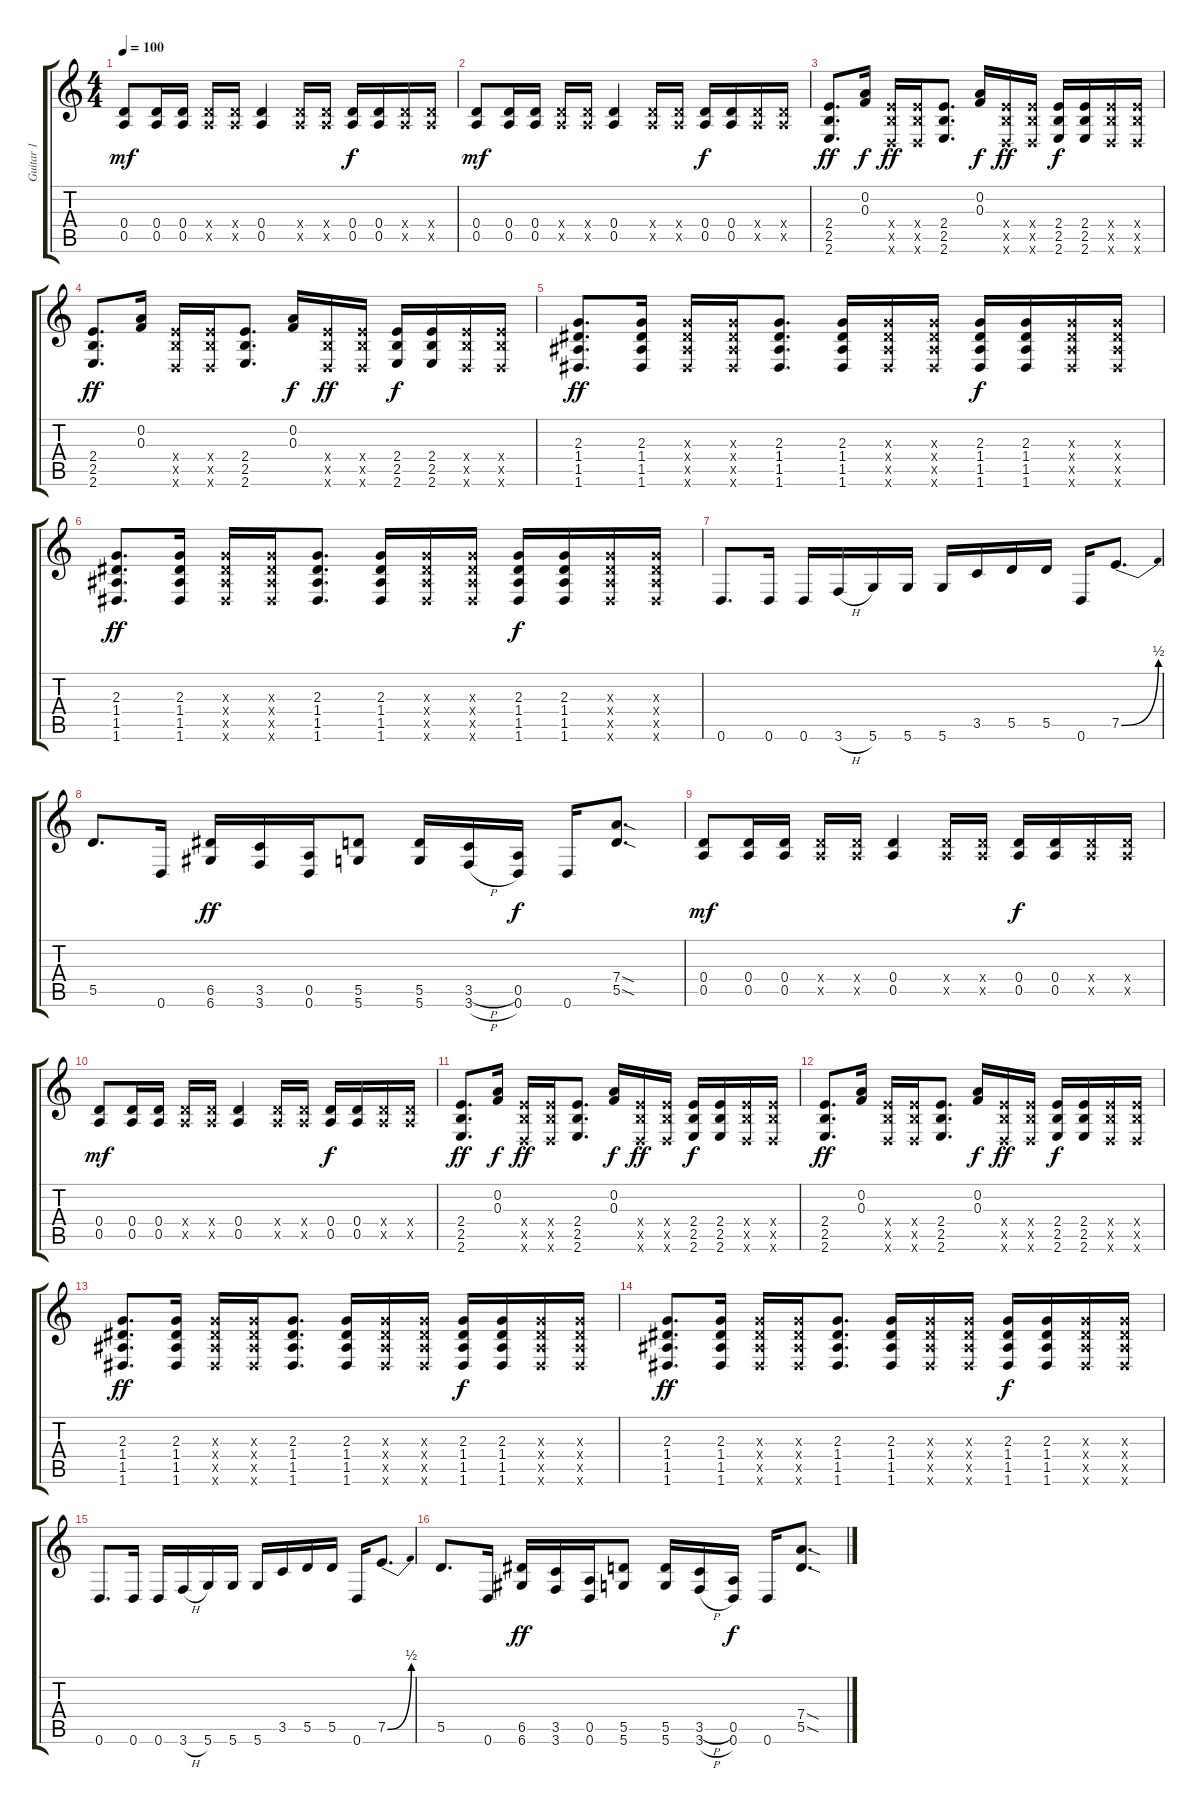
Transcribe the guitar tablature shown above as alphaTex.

\track ("Guitar 1" "Guitar 1") {instrument overdrivenguitar}
\staff {score tabs}
\tuning (E4 A3 F3 D3 A2 D2) {hide}
\ts (4 4)
\tempo 100
\clef g2
\ks c
(0.4 0.5).8{dy mf} (0.4 0.5).16 (0.4 0.5).16 (0.4{x} 0.5{x}).16 (0.4{x} 0.5{x}).16 (0.4 0.5).4 (0.4{x} 0.5{x}).16 (0.4{x} 0.5{x}).16 (0.4 0.5).16{dy f} (0.4 0.5).16 (0.4{x} 0.5{x}).16 (0.4{x} 0.5{x}).16 |
(0.4 0.5).8{dy mf} (0.4 0.5).16 (0.4 0.5).16 (0.4{x} 0.5{x}).16 (0.4{x} 0.5{x}).16 (0.4 0.5).4 (0.4{x} 0.5{x}).16 (0.4{x} 0.5{x}).16 (0.4 0.5).16{dy f} (0.4 0.5).16 (0.4{x} 0.5{x}).16 (0.4{x} 0.5{x}).16 |
(2.4 2.5 2.6).8{d dy ff} (0.2 0.3).16{dy f} (2.4{x} 2.5{x} 0.6{x}).16{dy ff} (2.4{x} 2.5{x} 0.6{x}).16 (2.4 2.5 2.6).8{d} (0.2 0.3).16{dy f} (2.4{x} 2.5{x} 0.6{x}).16{dy ff} (2.4{x} 2.5{x} 0.6{x}).16 (2.4 2.5 2.6).16{dy f} (2.4 2.5 2.6).16 (2.4{x} 2.5{x} 0.6{x}).16 (2.4{x} 2.5{x} 0.6{x}).16 |
(2.4 2.5 2.6).8{d dy ff} (0.2 0.3).16 (2.4{x} 2.5{x} 0.6{x}).16 (2.4{x} 2.5{x} 0.6{x}).16 (2.4 2.5 2.6).8{d} (0.2 0.3).16{dy f} (2.4{x} 2.5{x} 0.6{x}).16{dy ff} (2.4{x} 2.5{x} 0.6{x}).16 (2.4 2.5 2.6).16{dy f} (2.4 2.5 2.6).16 (2.4{x} 2.5{x} 0.6{x}).16 (2.4{x} 2.5{x} 0.6{x}).16 |
(2.3 1.4 1.5 1.6).8{d dy ff} (2.3 1.4 1.5 1.6).16 (2.3{x} 1.4{x} 1.5{x} 1.6{x}).16 (2.3{x} 1.4{x} 1.5{x} 1.6{x}).16 (2.3 1.4 1.5 1.6).8{d} (2.3 1.4 1.5 1.6).16 (2.3{x} 1.4{x} 1.5{x} 1.6{x}).16 (2.3{x} 1.4{x} 1.5{x} 1.6{x}).16 (2.3 1.4 1.5 1.6).16{dy f} (2.3 1.4 1.5 1.6).16 (2.3{x} 1.4{x} 1.5{x} 1.6{x}).16 (2.3{x} 1.4{x} 1.5{x} 1.6{x}).16 |
(2.3 1.4 1.5 1.6).8{d dy ff} (2.3 1.4 1.5 1.6).16 (2.3{x} 1.4{x} 1.5{x} 1.6{x}).16 (2.3{x} 1.4{x} 1.5{x} 1.6{x}).16 (2.3 1.4 1.5 1.6).8{d} (2.3 1.4 1.5 1.6).16 (2.3{x} 1.4{x} 1.5{x} 1.6{x}).16 (2.3{x} 1.4{x} 1.5{x} 1.6{x}).16 (2.3 1.4 1.5 1.6).16{dy f} (2.3 1.4 1.5 1.6).16 (2.3{x} 1.4{x} 1.5{x} 1.6{x}).16 (2.3{x} 1.4{x} 1.5{x} 1.6{x}).16 |
0.6.8{d} 0.6.16 0.6.16 3.6{h}.16 5.6.16 5.6.16 5.6.16 3.5.16 5.5.16 5.5.16 0.6.16 7.5{be (bend 0 0 60 2)}.8{d} |
5.5.8{d} 0.6.16 (6.5 6.6).16{dy ff} (3.5 3.6).16 (0.5 0.6).16 (5.5 5.6).8 (5.5 5.6).16 (3.5{h} 3.6{h}).16 (0.5 0.6).16{dy f} 0.6.16 (7.4{sod} 5.5{sod}).8{d} |
(0.4 0.5).8{dy mf} (0.4 0.5).16 (0.4 0.5).16 (0.4{x} 0.5{x}).16 (0.4{x} 0.5{x}).16 (0.4 0.5).4 (0.4{x} 0.5{x}).16 (0.4{x} 0.5{x}).16 (0.4 0.5).16{dy f} (0.4 0.5).16 (0.4{x} 0.5{x}).16 (0.4{x} 0.5{x}).16 |
(0.4 0.5).8{dy mf} (0.4 0.5).16 (0.4 0.5).16 (0.4{x} 0.5{x}).16 (0.4{x} 0.5{x}).16 (0.4 0.5).4 (0.4{x} 0.5{x}).16 (0.4{x} 0.5{x}).16 (0.4 0.5).16{dy f} (0.4 0.5).16 (0.4{x} 0.5{x}).16 (0.4{x} 0.5{x}).16 |
(2.4 2.5 2.6).8{d dy ff} (0.2 0.3).16{dy f} (2.4{x} 2.5{x} 0.6{x}).16{dy ff} (2.4{x} 2.5{x} 0.6{x}).16 (2.4 2.5 2.6).8{d} (0.2 0.3).16{dy f} (2.4{x} 2.5{x} 0.6{x}).16{dy ff} (2.4{x} 2.5{x} 0.6{x}).16 (2.4 2.5 2.6).16{dy f} (2.4 2.5 2.6).16 (2.4{x} 2.5{x} 0.6{x}).16 (2.4{x} 2.5{x} 0.6{x}).16 |
(2.4 2.5 2.6).8{d dy ff} (0.2 0.3).16 (2.4{x} 2.5{x} 0.6{x}).16 (2.4{x} 2.5{x} 0.6{x}).16 (2.4 2.5 2.6).8{d} (0.2 0.3).16{dy f} (2.4{x} 2.5{x} 0.6{x}).16{dy ff} (2.4{x} 2.5{x} 0.6{x}).16 (2.4 2.5 2.6).16{dy f} (2.4 2.5 2.6).16 (2.4{x} 2.5{x} 0.6{x}).16 (2.4{x} 2.5{x} 0.6{x}).16 |
(2.3 1.4 1.5 1.6).8{d dy ff} (2.3 1.4 1.5 1.6).16 (2.3{x} 1.4{x} 1.5{x} 1.6{x}).16 (2.3{x} 1.4{x} 1.5{x} 1.6{x}).16 (2.3 1.4 1.5 1.6).8{d} (2.3 1.4 1.5 1.6).16 (2.3{x} 1.4{x} 1.5{x} 1.6{x}).16 (2.3{x} 1.4{x} 1.5{x} 1.6{x}).16 (2.3 1.4 1.5 1.6).16{dy f} (2.3 1.4 1.5 1.6).16 (2.3{x} 1.4{x} 1.5{x} 1.6{x}).16 (2.3{x} 1.4{x} 1.5{x} 1.6{x}).16 |
(2.3 1.4 1.5 1.6).8{d dy ff} (2.3 1.4 1.5 1.6).16 (2.3{x} 1.4{x} 1.5{x} 1.6{x}).16 (2.3{x} 1.4{x} 1.5{x} 1.6{x}).16 (2.3 1.4 1.5 1.6).8{d} (2.3 1.4 1.5 1.6).16 (2.3{x} 1.4{x} 1.5{x} 1.6{x}).16 (2.3{x} 1.4{x} 1.5{x} 1.6{x}).16 (2.3 1.4 1.5 1.6).16{dy f} (2.3 1.4 1.5 1.6).16 (2.3{x} 1.4{x} 1.5{x} 1.6{x}).16 (2.3{x} 1.4{x} 1.5{x} 1.6{x}).16 |
0.6.8{d} 0.6.16 0.6.16 3.6{h}.16 5.6.16 5.6.16 5.6.16 3.5.16 5.5.16 5.5.16 0.6.16 7.5{be (bend 0 0 60 2)}.8{d} |
5.5.8{d} 0.6.16 (6.5 6.6).16{dy ff} (3.5 3.6).16 (0.5 0.6).16 (5.5 5.6).8 (5.5 5.6).16 (3.5{h} 3.6{h}).16 (0.5 0.6).16{dy f} 0.6.16 (7.4{sod} 5.5{sod}).8{d}
